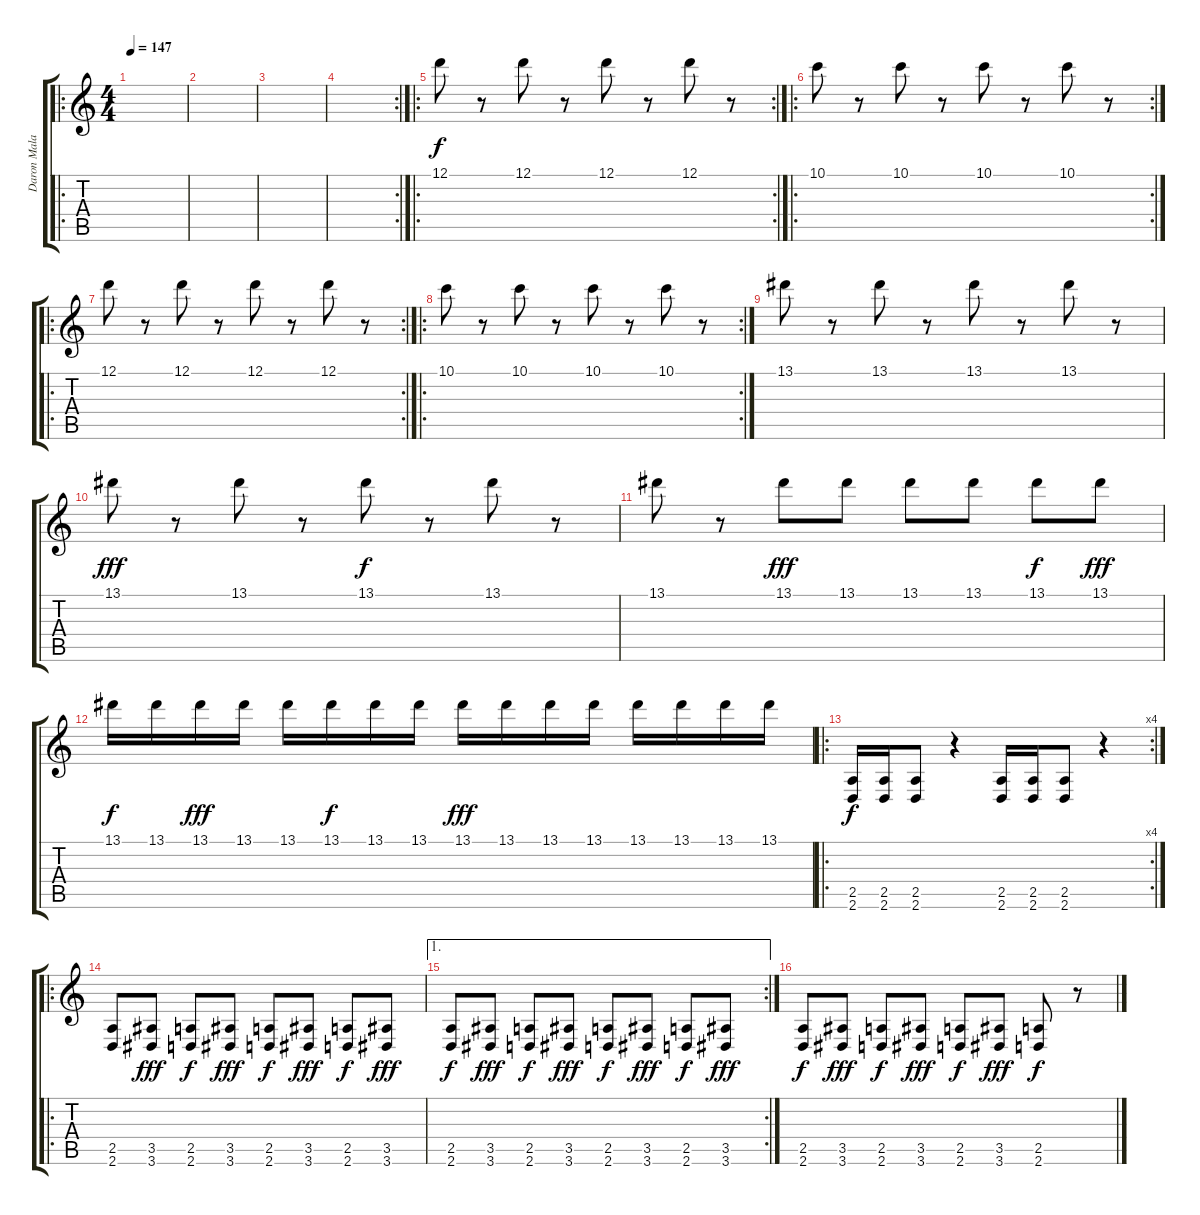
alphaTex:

\track ("Daron Malakian" "Daron Mala") {instrument distortionguitar}
\staff {score tabs}
\tuning (D4 A3 F3 C3 G2 C2) {hide}
\ro
\ts (4 4)
\tempo 147
\clef g2
\ks c
|
|
|
\rc 2
|
\ro
\rc 2
12.1.8{volume 8 balance 0} r.8 12.1.8 r.8 12.1.8 r.8 12.1.8 r.8 |
\ro
\rc 2
10.1.8 r.8 10.1.8 r.8 10.1.8 r.8 10.1.8 r.8 |
\ro
\rc 2
12.1.8 r.8 12.1.8 r.8 12.1.8 r.8 12.1.8 r.8 |
\ro
\rc 2
10.1.8 r.8 10.1.8 r.8 10.1.8 r.8 10.1.8 r.8 |
13.1.8 r.8 13.1.8 r.8 13.1.8 r.8 13.1.8 r.8 |
13.1.8{dy fff} r.8 13.1.8 r.8 13.1.8{dy f} r.8 13.1.8 r.8 |
13.1.8 r.8 13.1.8{dy fff} 13.1.8 13.1.8 13.1.8 13.1.8{dy f} 13.1.8{dy fff} |
13.1.16{dy f} 13.1.16 13.1.16{dy fff} 13.1.16 13.1.16 13.1.16{dy f} 13.1.16 13.1.16 13.1.16{dy fff} 13.1.16 13.1.16 13.1.16 13.1.16 13.1.16 13.1.16 13.1.16 |
\ro
\rc 4
(2.5 2.6).16{dy f volume 13} (2.5 2.6).16 (2.5 2.6).8 r.4 (2.5 2.6).16 (2.5 2.6).16 (2.5 2.6).8 r.4 |
\ro
(2.5 2.6).8 (3.5 3.6).8{dy fff} (2.5 2.6).8{dy f} (3.5 3.6).8{dy fff} (2.5 2.6).8{dy f} (3.5 3.6).8{dy fff} (2.5 2.6).8{dy f} (3.5 3.6).8{dy fff} |
\ae 1
\rc 2
(2.5 2.6).8{dy f} (3.5 3.6).8{dy fff} (2.5 2.6).8{dy f} (3.5 3.6).8{dy fff} (2.5 2.6).8{dy f} (3.5 3.6).8{dy fff} (2.5 2.6).8{dy f} (3.5 3.6).8{dy fff} |
(2.5 2.6).8{dy f} (3.5 3.6).8{dy fff} (2.5 2.6).8{dy f} (3.5 3.6).8{dy fff} (2.5 2.6).8{dy f} (3.5 3.6).8{dy fff} (2.5 2.6).8{dy f} r.8
